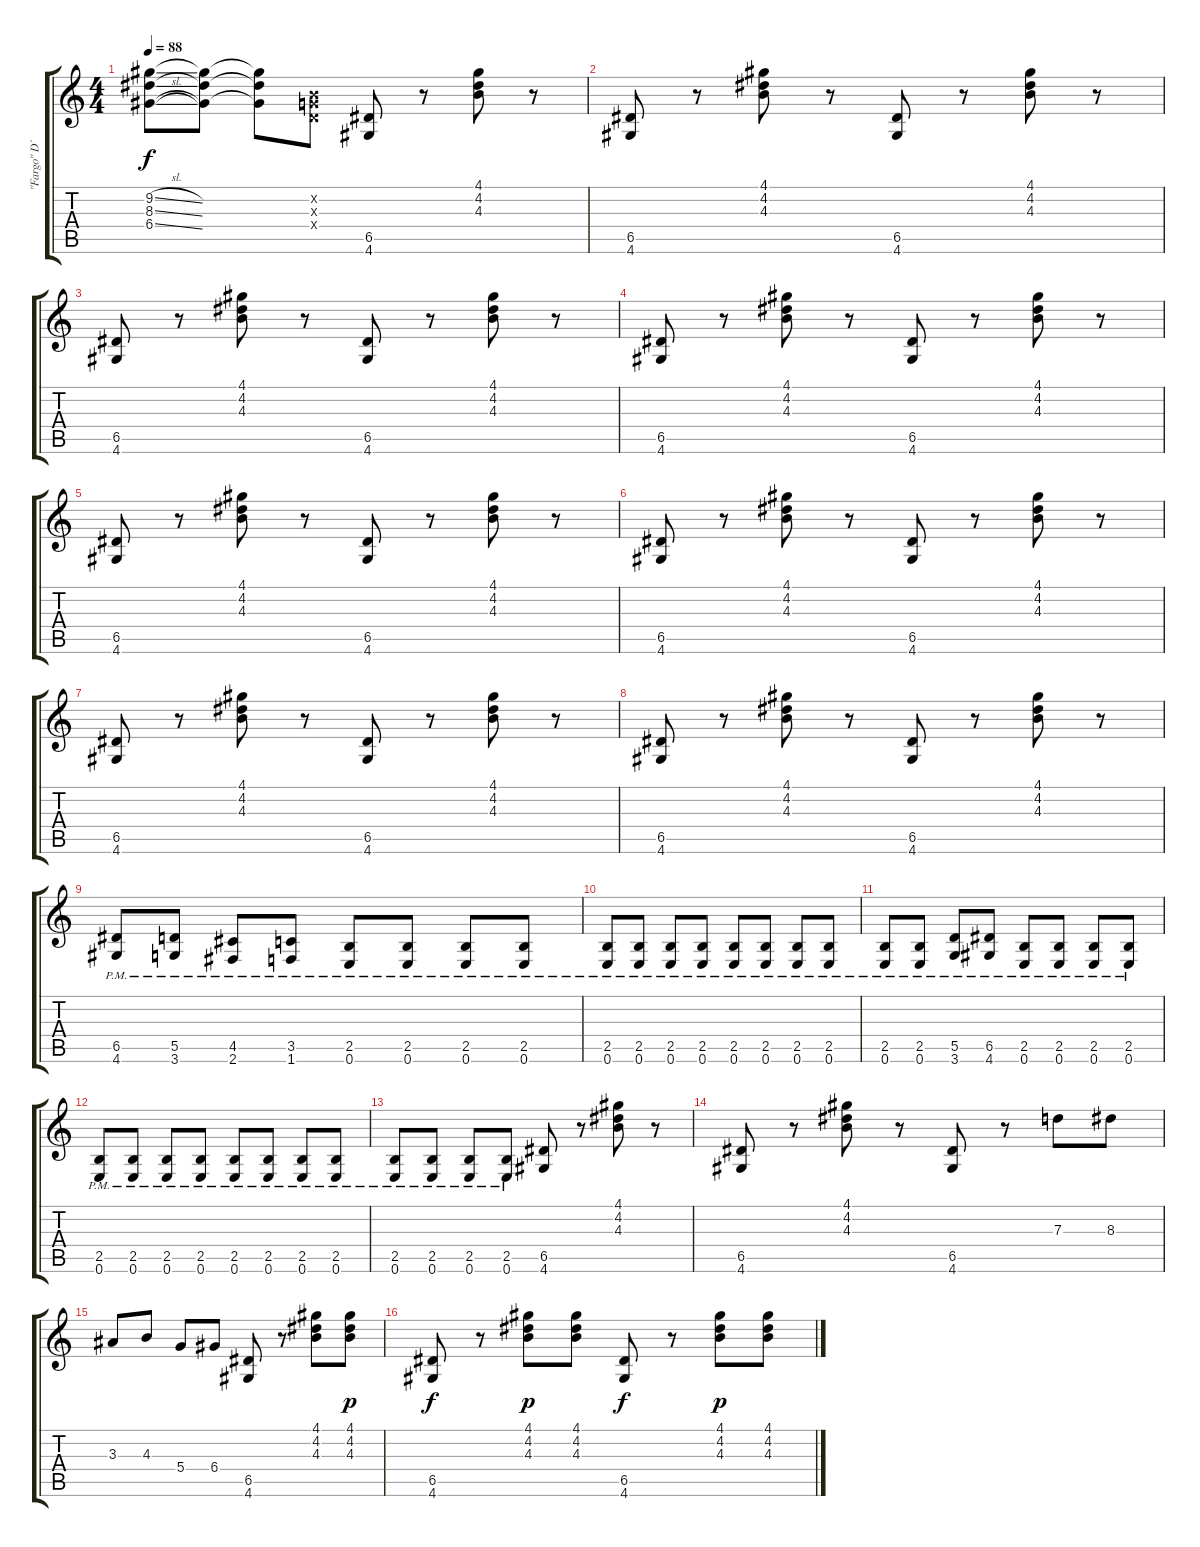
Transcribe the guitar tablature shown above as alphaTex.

\track ("\"Fargo\" D´Aviero" "\"Fargo\" D´") {instrument overdrivenguitar}
\staff {score tabs}
\tuning (E4 B3 G3 D3 A2 E2) {hide}
\ts (4 4)
\tempo 88
\clef g2
\ks c
(9.2{sl} 8.3{sl} 6.4{sl}).8{dy f} (9.2{t} 8.3{t} 6.4{t}).8 (9.2{t} 8.3{t} 6.4{t}).8 (0.2{x} 0.3{x} 0.4{x}).8 (6.5 4.6).8 r.8 (4.1 4.2 4.3).8 r.8 |
(6.5 4.6).8 r.8 (4.1 4.2 4.3).8 r.8 (6.5 4.6).8 r.8 (4.1 4.2 4.3).8 r.8 |
(6.5 4.6).8 r.8 (4.1 4.2 4.3).8 r.8 (6.5 4.6).8 r.8 (4.1 4.2 4.3).8 r.8 |
(6.5 4.6).8 r.8 (4.1 4.2 4.3).8 r.8 (6.5 4.6).8 r.8 (4.1 4.2 4.3).8 r.8 |
(6.5 4.6).8 r.8 (4.1 4.2 4.3).8 r.8 (6.5 4.6).8 r.8 (4.1 4.2 4.3).8 r.8 |
(6.5 4.6).8 r.8 (4.1 4.2 4.3).8 r.8 (6.5 4.6).8 r.8 (4.1 4.2 4.3).8 r.8 |
(6.5 4.6).8 r.8 (4.1 4.2 4.3).8 r.8 (6.5 4.6).8 r.8 (4.1 4.2 4.3).8 r.8 |
(6.5 4.6).8 r.8 (4.1 4.2 4.3).8 r.8 (6.5 4.6).8 r.8 (4.1 4.2 4.3).8 r.8 |
(6.5{pm} 4.6{pm}).8 (5.5{pm} 3.6{pm}).8 (4.5{pm} 2.6{pm}).8 (3.5{pm} 1.6{pm}).8 (2.5{pm} 0.6{pm}).8 (2.5{pm} 0.6{pm}).8 (2.5{pm} 0.6{pm}).8 (2.5{pm} 0.6{pm}).8 |
(2.5{pm} 0.6{pm}).8 (2.5{pm} 0.6{pm}).8 (2.5{pm} 0.6{pm}).8 (2.5{pm} 0.6{pm}).8 (2.5{pm} 0.6{pm}).8 (2.5{pm} 0.6{pm}).8 (2.5{pm} 0.6{pm}).8 (2.5{pm} 0.6{pm}).8 |
(2.5{pm} 0.6{pm}).8 (2.5{pm} 0.6{pm}).8 (5.5{pm} 3.6{pm}).8 (6.5{pm} 4.6{pm}).8 (2.5{pm} 0.6{pm}).8 (2.5{pm} 0.6{pm}).8 (2.5{pm} 0.6{pm}).8 (2.5{pm} 0.6{pm}).8 |
(2.5{pm} 0.6{pm}).8 (2.5{pm} 0.6{pm}).8 (2.5{pm} 0.6{pm}).8 (2.5{pm} 0.6{pm}).8 (2.5{pm} 0.6{pm}).8 (2.5{pm} 0.6{pm}).8 (2.5{pm} 0.6{pm}).8 (2.5{pm} 0.6{pm}).8 |
(2.5{pm} 0.6{pm}).8 (2.5{pm} 0.6{pm}).8 (2.5{pm} 0.6{pm}).8 (2.5{pm} 0.6{pm}).8 (6.5 4.6).8 r.8 (4.1 4.2 4.3).8 r.8 |
(6.5 4.6).8 r.8 (4.1 4.2 4.3).8 r.8 (6.5 4.6).8 r.8 7.3.8 8.3.8 |
3.3.8 4.3.8 5.4.8 6.4.8 (6.5 4.6).8 r.8 (4.1 4.2 4.3).8 (4.1 4.2 4.3).8{dy p} |
(6.5 4.6).8{dy f} r.8 (4.1 4.2 4.3).8{dy p} (4.1 4.2 4.3).8 (6.5 4.6).8{dy f} r.8 (4.1 4.2 4.3).8{dy p} (4.1 4.2 4.3).8
